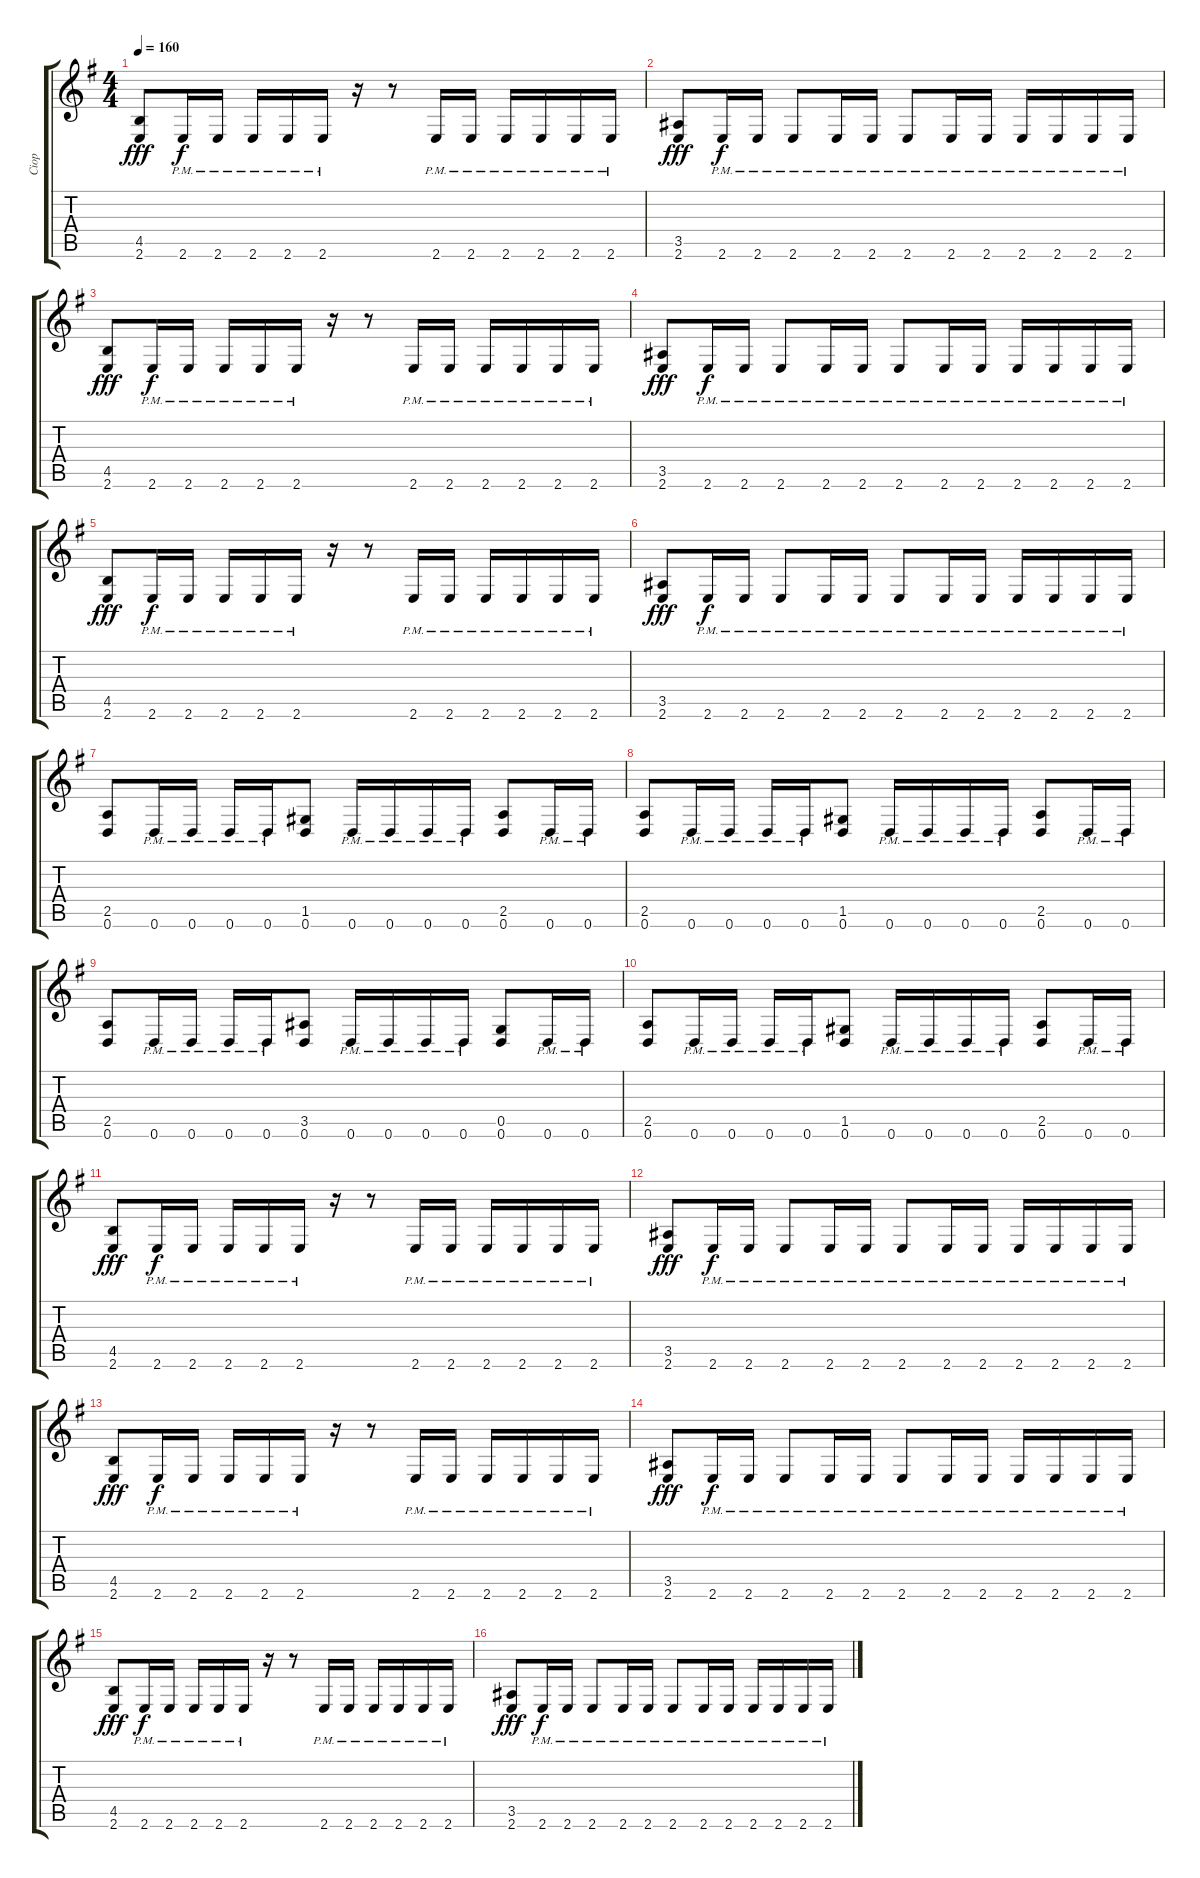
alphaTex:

\track ("Ciop" "Ciop") {instrument distortionguitar}
\staff {score tabs}
\tuning (D4 A3 F3 C3 G2 D2) {hide}
\ts (4 4)
\tempo 160
\clef g2
\ks eminor
(4.5 2.6).8{dy fff} 2.6{pm}.16{dy f} 2.6{pm}.16 2.6{pm}.16 2.6{pm}.16 2.6{pm}.16 r.16 r.8 2.6{pm}.16 2.6{pm}.16 2.6{pm}.16 2.6{pm}.16 2.6{pm}.16 2.6{pm}.16 |
(3.5 2.6).8{dy fff} 2.6{pm}.16{dy f} 2.6{pm}.16 2.6{pm}.8 2.6{pm}.16 2.6{pm}.16 2.6{pm}.8 2.6{pm}.16 2.6{pm}.16 2.6{pm}.16 2.6{pm}.16 2.6{pm}.16 2.6{pm}.16 |
(4.5 2.6).8{dy fff} 2.6{pm}.16{dy f} 2.6{pm}.16 2.6{pm}.16 2.6{pm}.16 2.6{pm}.16 r.16 r.8 2.6{pm}.16 2.6{pm}.16 2.6{pm}.16 2.6{pm}.16 2.6{pm}.16 2.6{pm}.16 |
(3.5 2.6).8{dy fff} 2.6{pm}.16{dy f} 2.6{pm}.16 2.6{pm}.8 2.6{pm}.16 2.6{pm}.16 2.6{pm}.8 2.6{pm}.16 2.6{pm}.16 2.6{pm}.16 2.6{pm}.16 2.6{pm}.16 2.6{pm}.16 |
(4.5 2.6).8{dy fff} 2.6{pm}.16{dy f} 2.6{pm}.16 2.6{pm}.16 2.6{pm}.16 2.6{pm}.16 r.16 r.8 2.6{pm}.16 2.6{pm}.16 2.6{pm}.16 2.6{pm}.16 2.6{pm}.16 2.6{pm}.16 |
(3.5 2.6).8{dy fff} 2.6{pm}.16{dy f} 2.6{pm}.16 2.6{pm}.8 2.6{pm}.16 2.6{pm}.16 2.6{pm}.8 2.6{pm}.16 2.6{pm}.16 2.6{pm}.16 2.6{pm}.16 2.6{pm}.16 2.6{pm}.16 |
(2.5 0.6).8 0.6{pm}.16 0.6{pm}.16 0.6{pm}.16 0.6{pm}.16 (1.5 0.6).8 0.6{pm}.16 0.6{pm}.16 0.6{pm}.16 0.6{pm}.16 (2.5 0.6).8 0.6{pm}.16 0.6{pm}.16 |
(2.5 0.6).8 0.6{pm}.16 0.6{pm}.16 0.6{pm}.16 0.6{pm}.16 (1.5 0.6).8 0.6{pm}.16 0.6{pm}.16 0.6{pm}.16 0.6{pm}.16 (2.5 0.6).8 0.6{pm}.16 0.6{pm}.16 |
(2.5 0.6).8 0.6{pm}.16 0.6{pm}.16 0.6{pm}.16 0.6{pm}.16 (3.5 0.6).8 0.6{pm}.16 0.6{pm}.16 0.6{pm}.16 0.6{pm}.16 (0.5 0.6).8 0.6{pm}.16 0.6{pm}.16 |
(2.5 0.6).8 0.6{pm}.16 0.6{pm}.16 0.6{pm}.16 0.6{pm}.16 (1.5 0.6).8 0.6{pm}.16 0.6{pm}.16 0.6{pm}.16 0.6{pm}.16 (2.5 0.6).8 0.6{pm}.16 0.6{pm}.16 |
(4.5 2.6).8{dy fff} 2.6{pm}.16{dy f} 2.6{pm}.16 2.6{pm}.16 2.6{pm}.16 2.6{pm}.16 r.16 r.8 2.6{pm}.16 2.6{pm}.16 2.6{pm}.16 2.6{pm}.16 2.6{pm}.16 2.6{pm}.16 |
(3.5 2.6).8{dy fff} 2.6{pm}.16{dy f} 2.6{pm}.16 2.6{pm}.8 2.6{pm}.16 2.6{pm}.16 2.6{pm}.8 2.6{pm}.16 2.6{pm}.16 2.6{pm}.16 2.6{pm}.16 2.6{pm}.16 2.6{pm}.16 |
(4.5 2.6).8{dy fff} 2.6{pm}.16{dy f} 2.6{pm}.16 2.6{pm}.16 2.6{pm}.16 2.6{pm}.16 r.16 r.8 2.6{pm}.16 2.6{pm}.16 2.6{pm}.16 2.6{pm}.16 2.6{pm}.16 2.6{pm}.16 |
(3.5 2.6).8{dy fff} 2.6{pm}.16{dy f} 2.6{pm}.16 2.6{pm}.8 2.6{pm}.16 2.6{pm}.16 2.6{pm}.8 2.6{pm}.16 2.6{pm}.16 2.6{pm}.16 2.6{pm}.16 2.6{pm}.16 2.6{pm}.16 |
(4.5 2.6).8{dy fff} 2.6{pm}.16{dy f} 2.6{pm}.16 2.6{pm}.16 2.6{pm}.16 2.6{pm}.16 r.16 r.8 2.6{pm}.16 2.6{pm}.16 2.6{pm}.16 2.6{pm}.16 2.6{pm}.16 2.6{pm}.16 |
(3.5 2.6).8{dy fff} 2.6{pm}.16{dy f} 2.6{pm}.16 2.6{pm}.8 2.6{pm}.16 2.6{pm}.16 2.6{pm}.8 2.6{pm}.16 2.6{pm}.16 2.6{pm}.16 2.6{pm}.16 2.6{pm}.16 2.6{pm}.16
